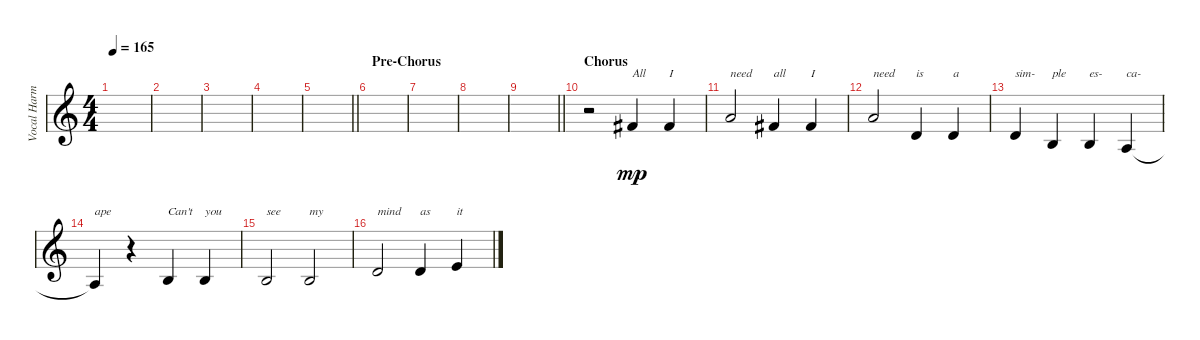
\track ("Vocal Harmony" "Vocal Harm") {instrument lead6voice}
\staff {score}
\tuning (Db4 Ab3 E3 B2 Gb2 B1) {hide}
\ts (4 4)
\tempo 165
\clef g2
\ks c
|
|
|
|
\barLineRight lightlight
|
\section ("" "Pre-Chorus")
|
|
|
\barLineRight lightlight
|
\section ("" "Chorus")
r.2 10.2.4{txt "All" dy mp} 10.2.4{txt "I"} |
8.1.2{txt "need"} 10.2.4{txt "all"} 10.2.4{txt "I"} |
8.1.2{txt "need"} 6.2.4{txt "is"} 6.2.4{txt "a"} |
6.2.4{txt "sim-"} 3.2.4{txt "ple"} 3.2.4{txt "es-"} 1.2.4{txt "ca-"} |
1.2{t}.4{txt "ape"} r.4 3.2.4{txt "Can't"} 3.2.4{txt "you"} |
3.2.2{txt "see"} 3.2.2{txt "my"} |
6.2.2{txt "mind"} 6.2.4{txt "as"} 8.2.4{txt "it"}
